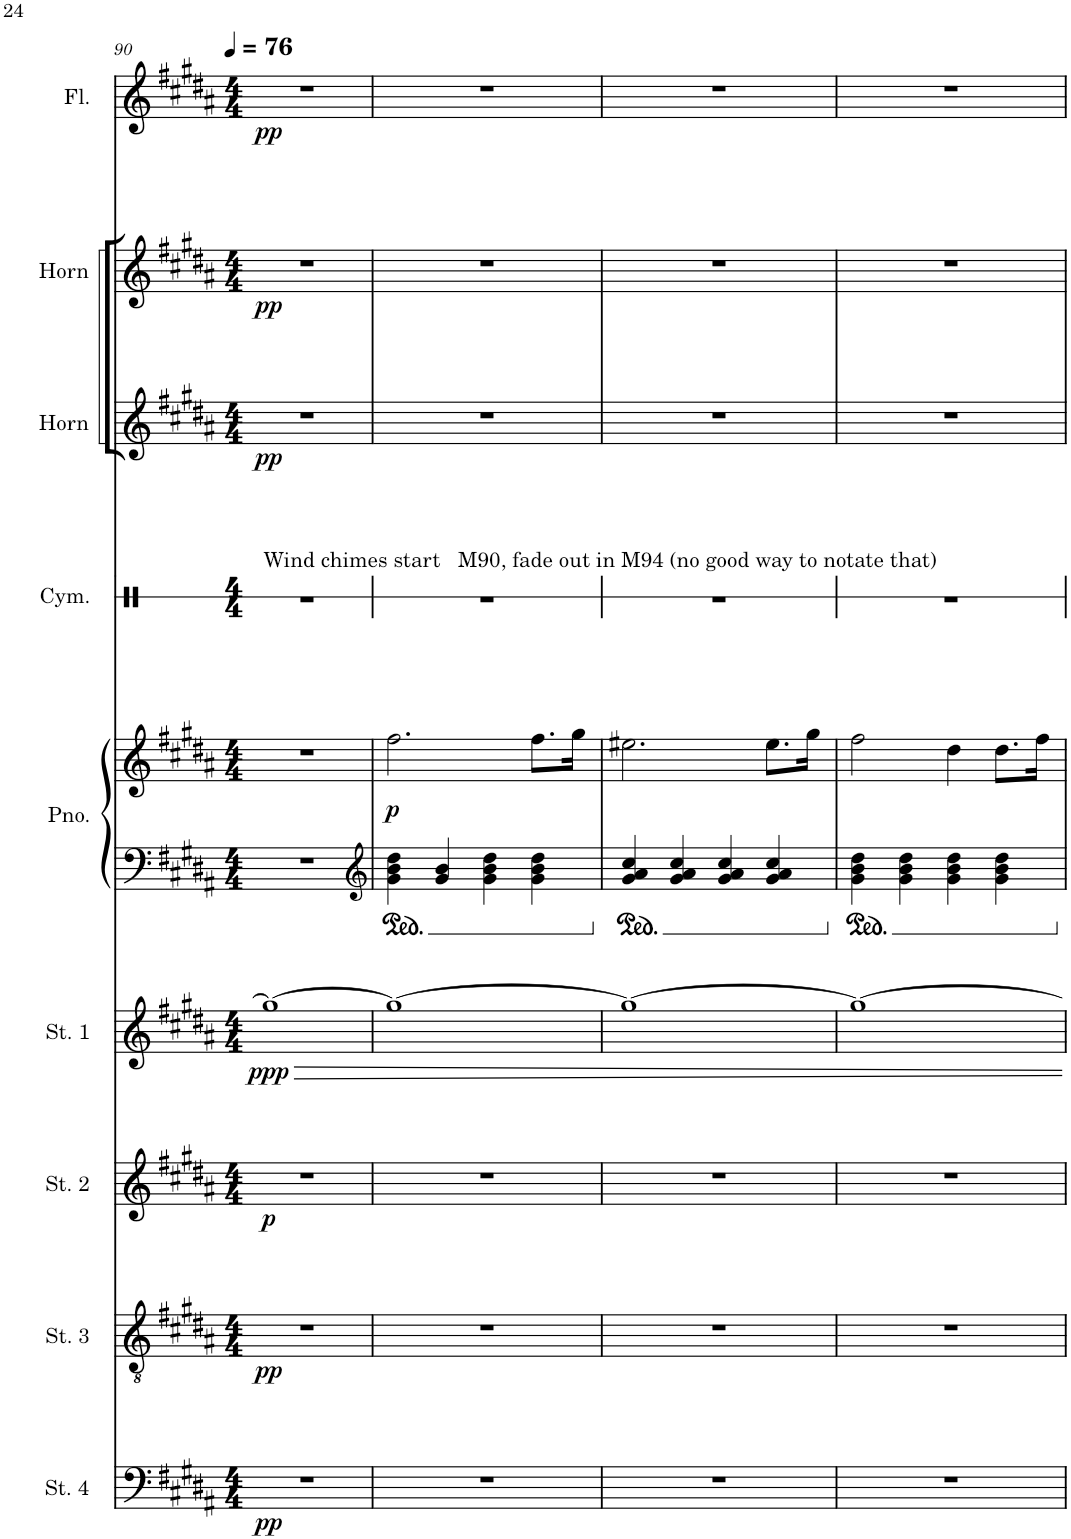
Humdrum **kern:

**kern	**dynam	**kern	**kern	**dynam	**kern
*part3	*part3	*part2	*part2	*part2	*part1
*staff4	*staff4	*staff3	*staff2	*staff2/3	*staff1
*I"Strings 1	*	*I"Piano	*	*	*I"Piccolo
*I'St. 1	*	*I'Pno.	*	*	*I'Picc.
!!LO:PB:g=z
*clefG2	*	*clefF4	*clefG2	*	*clefG2
*	*	*	*	*	*Trd-7c-12
*k[f#c#g#d#a#]	*	*k[f#c#g#d#a#]	*k[f#c#g#d#a#]	*	*k[f#c#g#d#a#]
*M4/4	*	*M4/4	*M4/4	*	*M4/4
*MM76	*	*MM76	*MM76	*	*MM76
=90	=90	=90	=90	=90	=90
!	!LO:DY:b	!	!	!	!
1gg#_	ppp	1r	1r	.	1r
=91	=91	=91	=91	=91	=91
*	*	*clefG2	*	*	*
!	!	!	!	!LO:DY:b	!
1gg#_	.	4g#\ 4b\ 4dd#\	2.ff#\	p	1r
.	.	4g#/ 4b/	.	.	.
.	.	4g#\ 4b\ 4dd#\	.	.	.
.	.	4g#\ 4b\ 4dd#\	8.ff#\L	.	.
.	.	.	16gg#\Jk	.	.
=92	=92	=92	=92	=92	=92
1gg#_	.	4g#/ 4a#/ 4cc#/	2.ee#X\	.	1r
.	.	4g#/ 4a#/ 4cc#/	.	.	.
.	.	4g#/ 4a#/ 4cc#/	.	.	.
.	.	4g#/ 4a#/ 4cc#/	8.ee#\L	.	.
.	.	.	16gg#\Jk	.	.
=93	=93	=93	=93	=93	=93
1gg#_	.	4g#\ 4b\ 4dd#\	2ff#\	.	1r
.	.	4g#\ 4b\ 4dd#\	.	.	.
.	.	4g#\ 4b\ 4dd#\	4dd#\	.	.
.	.	4g#\ 4b\ 4dd#\	8.dd#\L	.	.
.	.	.	16ff#\Jk	.	.
=	=	=	=	=	=
*-	*-	*-	*-	*-	*-
